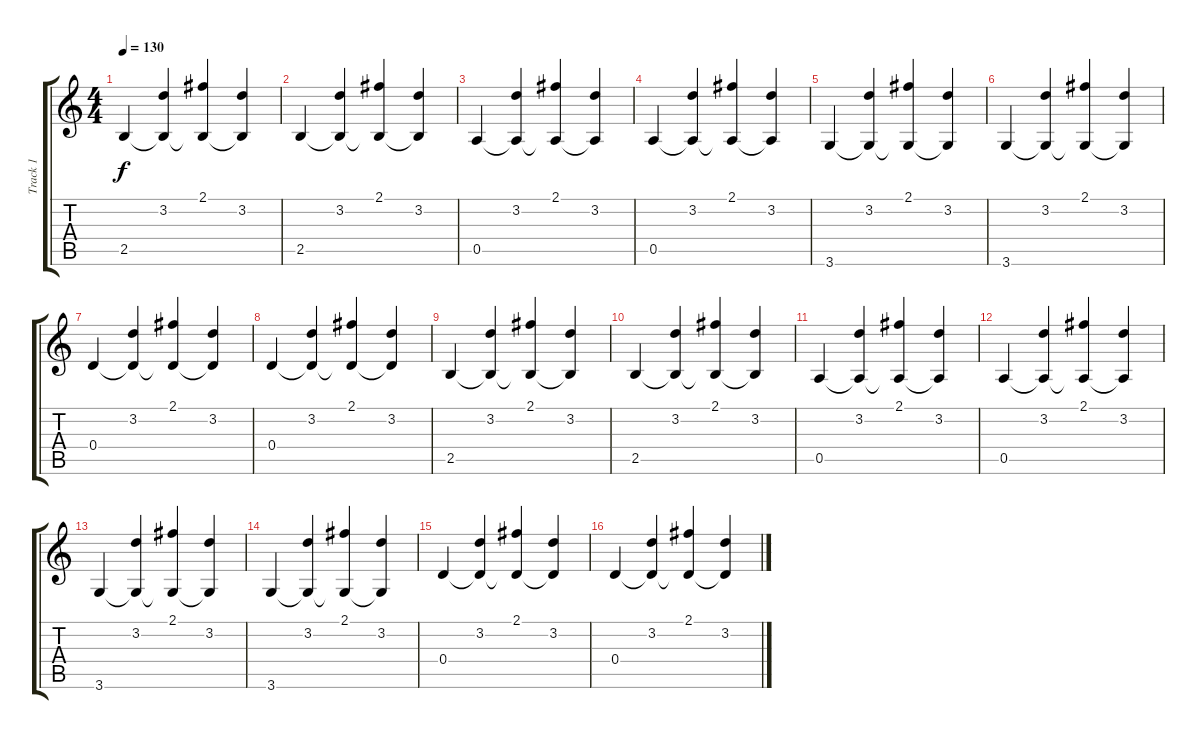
\track ("Track 1" "Track 1") {instrument overdrivenguitar}
\staff {score tabs}
\tuning (E4 B3 G3 D3 A2 E2) {hide}
\ts (4 4)
\tempo 130
\clef g2
\ks c
2.5.4{dy f} (3.2 2.5{t}).4 (2.1 2.5{t}).4 (3.2 2.5{t}).4 |
2.5.4 (3.2 2.5{t}).4 (2.1 2.5{t}).4 (3.2 2.5{t}).4 |
0.5.4 (3.2 0.5{t}).4 (2.1 0.5{t}).4 (3.2 0.5{t}).4 |
0.5.4 (3.2 0.5{t}).4 (2.1 0.5{t}).4 (3.2 0.5{t}).4 |
3.6.4 (3.2 3.6{t}).4 (2.1 3.6{t}).4 (3.2 3.6{t}).4 |
3.6.4 (3.2 3.6{t}).4 (2.1 3.6{t}).4 (3.2 3.6{t}).4 |
0.4.4 (3.2 0.4{t}).4 (2.1 0.4{t}).4 (3.2 0.4{t}).4 |
0.4.4 (3.2 0.4{t}).4 (2.1 0.4{t}).4 (3.2 0.4{t}).4 |
2.5.4 (3.2 2.5{t}).4 (2.1 2.5{t}).4 (3.2 2.5{t}).4 |
2.5.4 (3.2 2.5{t}).4 (2.1 2.5{t}).4 (3.2 2.5{t}).4 |
0.5.4 (3.2 0.5{t}).4 (2.1 0.5{t}).4 (3.2 0.5{t}).4 |
0.5.4 (3.2 0.5{t}).4 (2.1 0.5{t}).4 (3.2 0.5{t}).4 |
3.6.4 (3.2 3.6{t}).4 (2.1 3.6{t}).4 (3.2 3.6{t}).4 |
3.6.4 (3.2 3.6{t}).4 (2.1 3.6{t}).4 (3.2 3.6{t}).4 |
0.4.4 (3.2 0.4{t}).4 (2.1 0.4{t}).4 (3.2 0.4{t}).4 |
0.4.4 (3.2 0.4{t}).4 (2.1 0.4{t}).4 (3.2 0.4{t}).4
